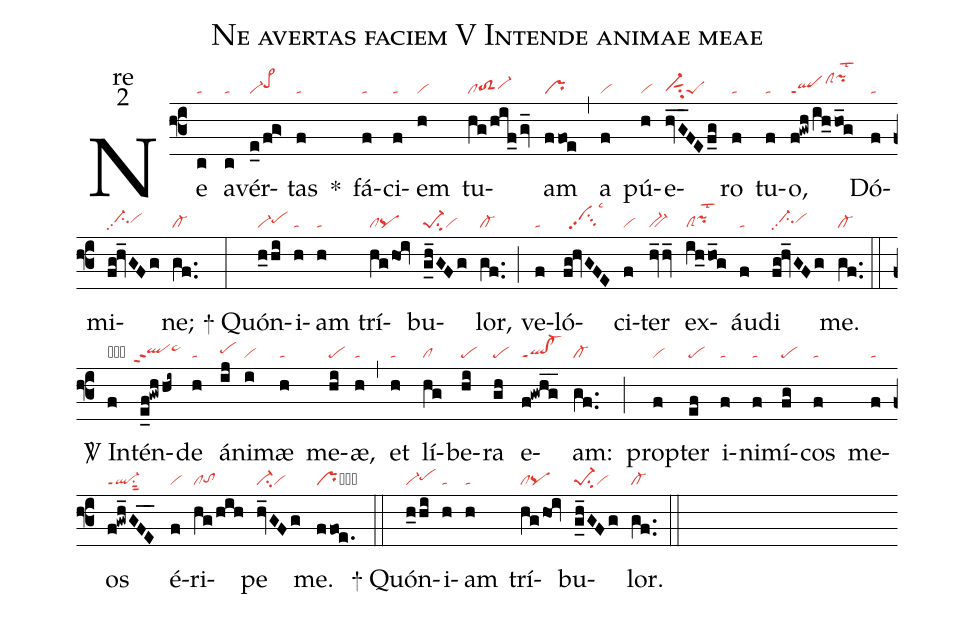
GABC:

name:Ne avertas faciem V Intende animae meae;
office-part:re;
mode:2;
nabc-lines:1;
%%
(f3) Ne(c|ta) a(c|ta)vér(e_0/fg>|vi-pe>hi)tas(f|ta) <sp>*</sp>() fá(f|ta)ci(f|ta)em(h|vi) tu(hg/hif_/gv_|cltoS2hgvi-hh)am(ffoe|pr) (,) a(f|vi) pú(h|vi)e(hvG__FEf_g|vi-hgsut1su2peS)ro(f|ta) tu(f|ta)o,(f!gwh/ih_ho_g|qlppt1clShjpihllst2) Dó(f|ta)mi(fg!hv_GFg|//ci-hhpp2vihh)ne;(gf..|cl-) (:)
<sp>+</sp> Quón(h_0hi|vi-pehh)i(h|ta)am(h|ta) trí(hg/hoi|clpq)bu(g_h_GFg|pe-1su2vi)lor,(gf..|cl-) (;) ve(f|ta)ló(fg!hvGFE|//ci1hipp2lsc3)ci(f|vi)ter(hv_hv_|bv-) ex(ih_ho_g|clSpihilst2)áu(f|ta)di(fg!hv_GFg|//ci-hhpp2vihh) me.(gf..|cl-) (::)

<sp>V/</sp> In(f|obvi)tén(e_f!gwhhi~|``qlhhppt2ta>hi)de(h|ta) á(ij|pehh)ni(i|vi)mæ(h|ta) me(hi|pe)æ,(h|ta) (,) et(h|ta) lí(hg|cl)be(hi|pe)ra(gh|pe) e(f!gwhg__|ql!cl-ppt1)am:(gf..|cl-) (;) prop(f|vi)ter(ef|pe) i(f|ta)ni(f|ta)mí(fg|pe)cos(f|ta) me(f|ta)os(f!gwh_GFE__|ql-ppt1su1sut2) é(f|vi)ri(hg/hih|cltohg)pe(hv_GFg|ci-vi) me.(ffoe.|prcb) (::)
<sp>+</sp> Quón(h_0hi|vi-pehh)i(h|ta)am(h|ta) trí(hg/hoi|clpq)bu(g_h_GFg|pe-1su2vi)lor.(gf..|cl-) (::)
